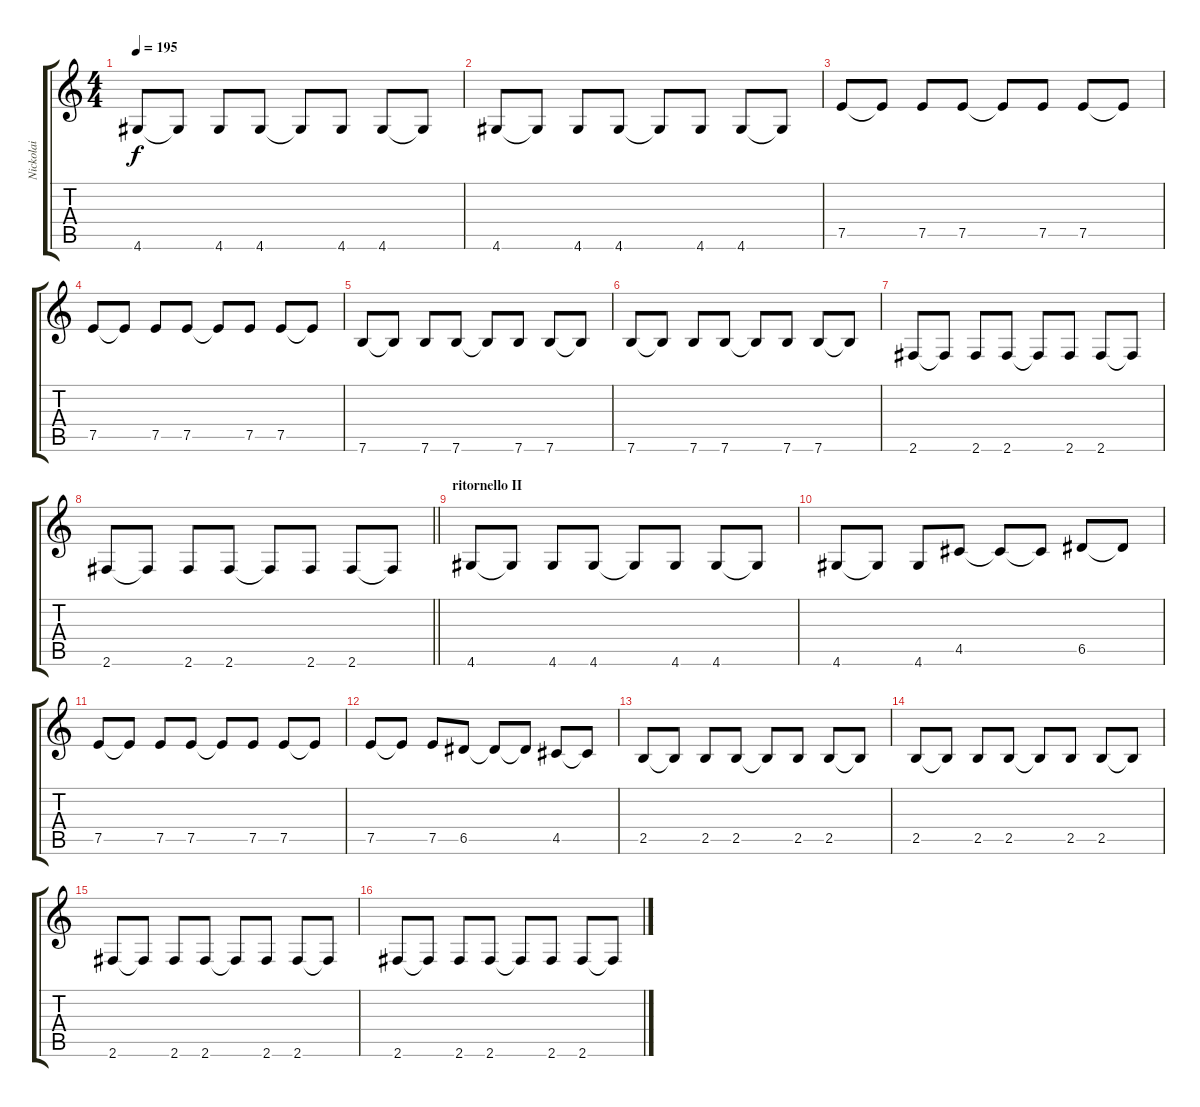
\track ("Nickolai" "Nickolai") {instrument electricbassfinger}
\staff {score tabs}
\tuning (E4 B3 G3 D3 A2 E2) {hide}
\ts (4 4)
\tempo 195
\clef g2
\ks c
4.6.8{dy f} 4.6{t}.8 4.6.8 4.6.8 4.6{t}.8 4.6.8 4.6.8 4.6{t}.8 |
4.6.8 4.6{t}.8 4.6.8 4.6.8 4.6{t}.8 4.6.8 4.6.8 4.6{t}.8 |
7.5.8 7.5{t}.8 7.5.8 7.5.8 7.5{t}.8 7.5.8 7.5.8 7.5{t}.8 |
7.5.8 7.5{t}.8 7.5.8 7.5.8 7.5{t}.8 7.5.8 7.5.8 7.5{t}.8 |
7.6.8 7.6{t}.8 7.6.8 7.6.8 7.6{t}.8 7.6.8 7.6.8 7.6{t}.8 |
7.6.8 7.6{t}.8 7.6.8 7.6.8 7.6{t}.8 7.6.8 7.6.8 7.6{t}.8 |
2.6.8 2.6{t}.8 2.6.8 2.6.8 2.6{t}.8 2.6.8 2.6.8 2.6{t}.8 |
\barLineRight lightlight
2.6.8 2.6{t}.8 2.6.8 2.6.8 2.6{t}.8 2.6.8 2.6.8 2.6{t}.8 |
\section ("" "ritornello II")
4.6.8 4.6{t}.8 4.6.8 4.6.8 4.6{t}.8 4.6.8 4.6.8 4.6{t}.8 |
4.6.8 4.6{t}.8 4.6.8 4.5.8 4.5{t}.8 4.5{t}.8 6.5.8 6.5{t}.8 |
7.5.8 7.5{t}.8 7.5.8 7.5.8 7.5{t}.8 7.5.8 7.5.8 7.5{t}.8 |
7.5.8 7.5{t}.8 7.5.8 6.5.8 6.5{t}.8 6.5{t}.8 4.5.8 4.5{t}.8 |
2.5.8 2.5{t}.8 2.5.8 2.5.8 2.5{t}.8 2.5.8 2.5.8 2.5{t}.8 |
2.5.8 2.5{t}.8 2.5.8 2.5.8 2.5{t}.8 2.5.8 2.5.8 2.5{t}.8 |
2.6.8 2.6{t}.8 2.6.8 2.6.8 2.6{t}.8 2.6.8 2.6.8 2.6{t}.8 |
2.6.8 2.6{t}.8 2.6.8 2.6.8 2.6{t}.8 2.6.8 2.6.8 2.6{t}.8
